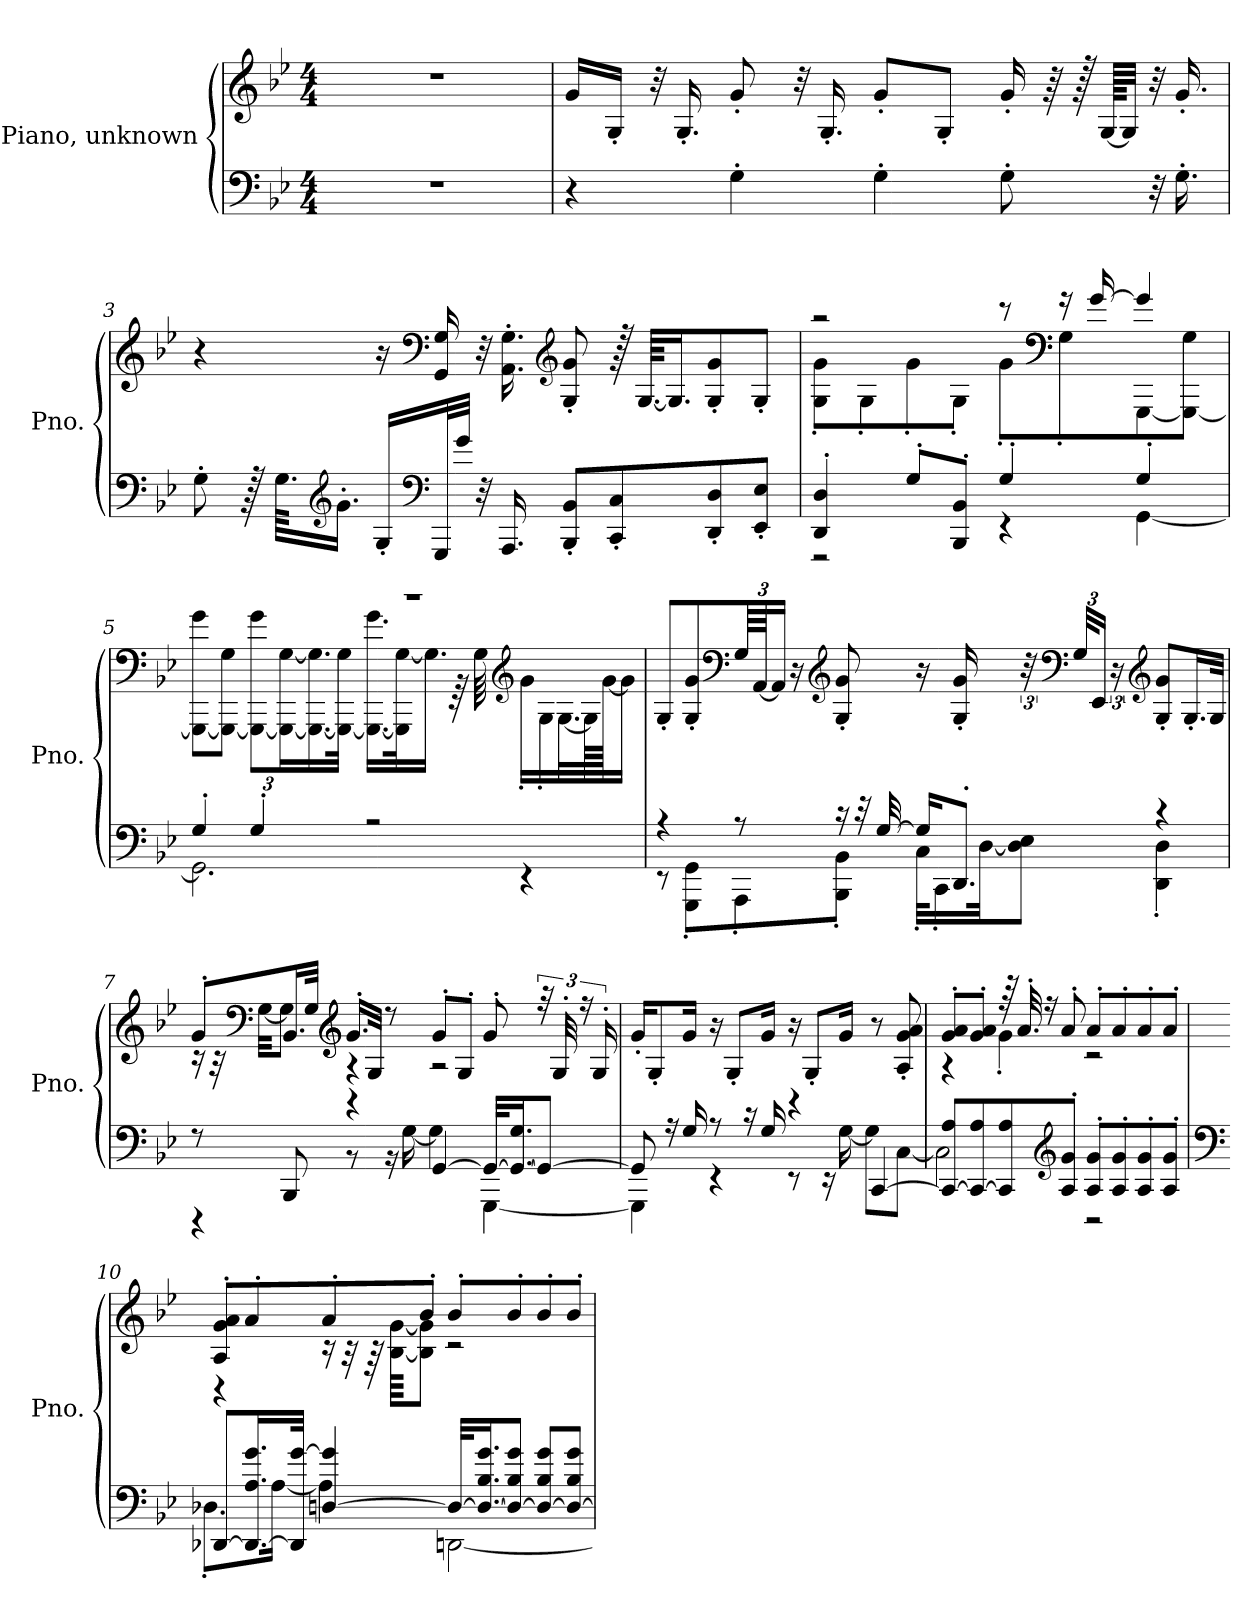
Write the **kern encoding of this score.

**kern	**kern
*part1	*part1
*staff2	*staff1
*I"Piano, unknown	*
*I'Pno.	*
*clefF4	*clefG2
*k[b-e-]	*k[b-e-]
*M4/4	*M4/4
*MM204	*MM204
=1	=1
1r	1r
=2	=2
4r	16g/LL
.	16G'/JJ
.	32r
.	16.G'/
4G'\	8g'/
.	32r
.	16.G'/
4G'\	8g'/L
.	8G'/J
8G'\	16g'/
.	64r
.	128r
.	[128G/KKLLL
.	32G/JJJ]
32r	32r
16.G'\	16.g'/
!!LO:LB:g=z
=3	=3
8G'\	4r
128r	.
64.G\KKLL	.
*clefG2	*
16.g'\JJ	.
16G'/LL	16r
*clefF4	*clefF4
32GGG/L	16GG/ 16G/
32g/JJJ	.
32r	32r
16.AAA/	16.AA\' 16.G\'
*	*clefG2
8BBB-/' 8BB-/'L	8G/' 8g/'
8CC/' 8C/'	128r
.	[64.G/KKLL
.	16.G/J]
8DD/' 8D/'	8G/' 8g/'
8EE-/' 8E-/'J	8G'/J
=4	=4
*^	*^
4DD/' 4D/'	2r	2r	8G\' 8g\'L
.	.	.	8G'\
8G'/L	.	.	8g'\
8BBB-/' 8BB-/'J	.	.	8G'\J
4G'/	4r	8r	8g'\L
*	*	*clefF4	*
.	.	16r	8G'\
.	.	[16g/	.
4G'/	[4GG\	4g/]	[8GGG\
.	.	.	8GGG\_ 8G\J
!!LO:LB:g=z	!!
=5	=5	=5	=5
4G'/	2.GG\]	1r	8GGG\_ 8g\L
.	.	.	8GGG\_ 8G\J
*	*	*	*Xbrackettup
4G'/	.	.	12GGG\_ 12g\L
.	.	.	24GGG\_ [24G\L
.	.	.	16.GGG\_ 16.G\]
.	.	.	32GGG\_ 32G\JJk
2r	.	.	16.GGG\_ 16.g\LL
.	.	.	32GGG\] [32G\K
.	.	.	16.G\JJ]
.	.	.	64r
.	.	.	64G\
*	*	*clefG2	*
.	4r	.	16g'\LL
.	.	.	16G'\
.	.	.	[32.G\L
.	.	.	128G\LL]
.	.	.	[128g\JJJ
.	.	.	16g\JJ]
*	*	*v	*v
!!LO:LB:g=z
=6	=6	=6
4r	8r	8G'/L
.	8GGG\' 8GG\'L	8G/' 8g/'
*	*	*clefF4
8r	8AAA'\	96G/LLL
.	.	[96AA/JJ
.	.	24AA/JJ]
.	.	16r
*	*	*clefG2
16r	8BBB-\' 8BB-\'J	8G/' 8g/'
32r	.	.
[32G/	.	.
16G/KL]	32C'\KLL	16r
.	16CC'\	.
8.DD'/J	.	16G/' 16g/'
.	[32D\JK	.
*	*	*brackettup
.	8D\] 8E-\J	48r
*	*	*clefF4
.	.	48G/KLL
.	.	24EE-/JJ
.	.	24r
*	*	*clefG2
4r	4DD\' 4D\'	8G/' 8g/'L
.	.	16.G'/L
.	.	32G/JJk
!!LO:LB:g=z
=7	=7	=7
*	*	*^
8r	4r	8g'/L	16r
.	.	.	32r
*	*	*clefF4	*
.	.	.	[32G\KKL
8BBB-/	.	16.BB-/L	8G\J]
.	.	32G/JJk	.
*	*	*clefG2	*
4r	8r	16.g'/LL	4r
.	.	32G/JJk	.
.	16r	8r	.
.	[16G\	.	.
[4GG/	4G\]	8g'/L	2r
.	.	8G'/J	.
32GG/KLL_	[4GGG\	8g'/	.
16.GG/_ 16.G/J	.	.	.
8GG/J_	.	48r	.
.	.	48G'/	.
.	.	24r	.
.	.	24G'/	.
*	*	*v	*v
=8	=8	=8
8GG/]	4GGG\]	16g'/KL
.	.	8G'/
16r	.	.
16G/	.	16g/Jk
8r	4r	16r
.	.	8G'/L
16r	.	.
16G/	.	16g/Jk
4r	8r	16r
.	.	8G'/L
.	16r	.
.	[16G\	16g/Jk
[4CC/	8G\L]	8r
.	[8C\J	8A/' 8g/' 8a/'
!!LO:LB:g=z
=9	=9	=9
*	*	*^
8CC/_ 8A/L	2C\]	8g/' 8a/'L	4r
8CC/_ 8A/	.	8g/' 8a/'J	.
8CC/] 8A/	.	64r	4g'\
.	.	32.a'/	.
.	.	16r	.
*clefG2	*	*	*
8A/' 8g/'J	.	8a'/	.
8A/' 8g/'L	2r	8a'/L	2r
8A/' 8g/'	.	8a'/	.
8A/' 8g/'	.	8a'/	.
8A/' 8g/'J	.	8a'/J	.
=10	=10	=10	=10
*clefF4	*	*	*
[8DD-X/L	8.D-X'\L	8A/' 8g/' 8a/'L	4r
16.DD-/_ 16.A/ 16.g/L	.	8a'/	.
.	[16A\Jk	.	.
32DD-/] [32g/JJk	.	.	.
[4Dn/ 4g/]	4A\]	8a'/	16r
.	.	.	32r
.	.	.	64r
.	.	.	[64B-\ [64g\KKKL
.	.	8b-'/J	8B-\] 8g\]J
32D/KLL_	[2DDn\	8b-'/L	2r
16.D/_ 16.B-/ 16.g/J	.	.	.
8D/_ 8B-/ 8g/J	.	8b-'/	.
8D/_ 8B-/ 8g/L	.	8b-'/	.
8D/_ 8B-/ 8g/J	.	8b-'/J	.
*v	*v	*	*
*	*v	*v
=	=
*-	*-
